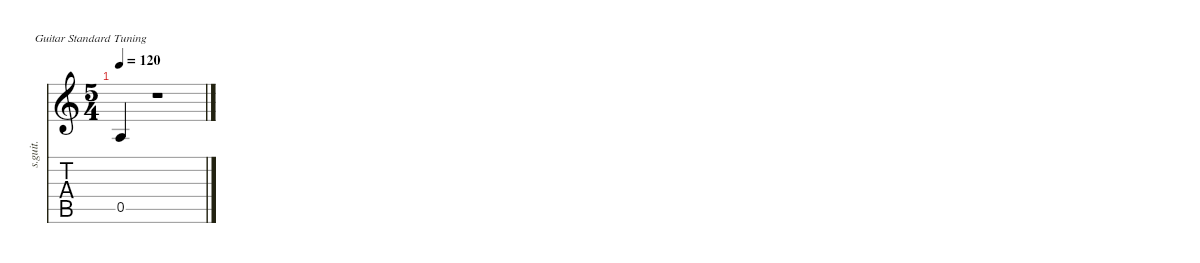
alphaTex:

\defaultSystemsLayout 4
\hideDynamics
\bracketExtendMode nobrackets
\otherSystemsTrackNameOrientation horizontal
\track ("Full left" "s.guit.") {instrument acousticguitarsteel}
\staff {score tabs}
\tuning (E4 B3 G3 D3 A2 E2)
\ts (5 4)
\beaming (8 6 4)
\tempo 120
\clef g2
\ks c
0.5.4{dy mf instrument acousticguitarsteel beam Up} r.1{beam Down}
